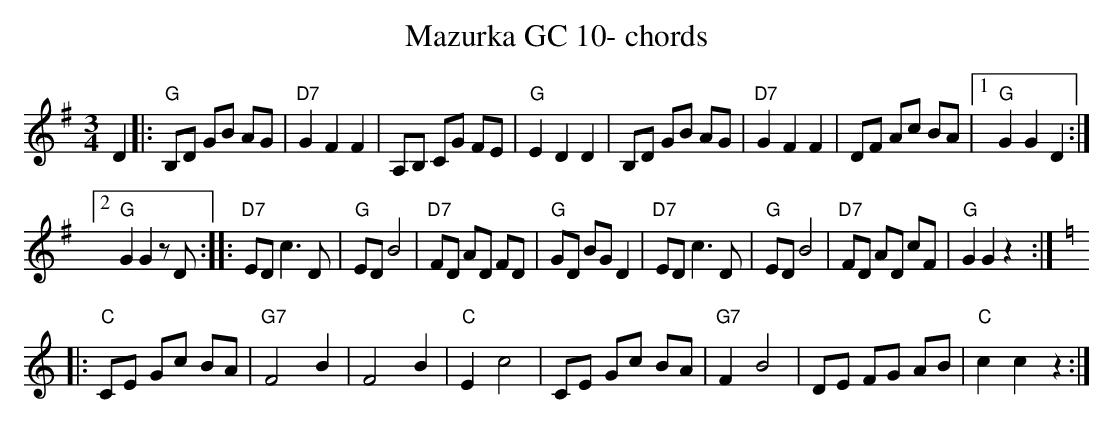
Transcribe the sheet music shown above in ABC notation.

X:1
T:Mazurka GC 10- chords
M:3/4
L:1/8
K:Gmaj%%MIDI gchordon
D2 |: "G"B,D GB AG | "D7"G2F2F2 | A,B, CG FE | "G"E2D2D2 | B,D GB AG | "D7"G2F2F2 | DF Ac BA |1 "G"G2G2D2 :|2
"G"G2G2zD :: "D7"ED c3D | "G"EDB4 | "D7"FD AD FD | "G"GD BGD2 | "D7"EDc3D | "G"EDB4 | "D7"FD AD cF | "G"G2G2z2 :: [K:Cmaj]
"C"CE Gc BA | "G7"F4B2 | F4B2 | "C"E2c4 | CE Gc BA | "G7"F2B4 | DE FG AB | "C"c2c2z2 :|
